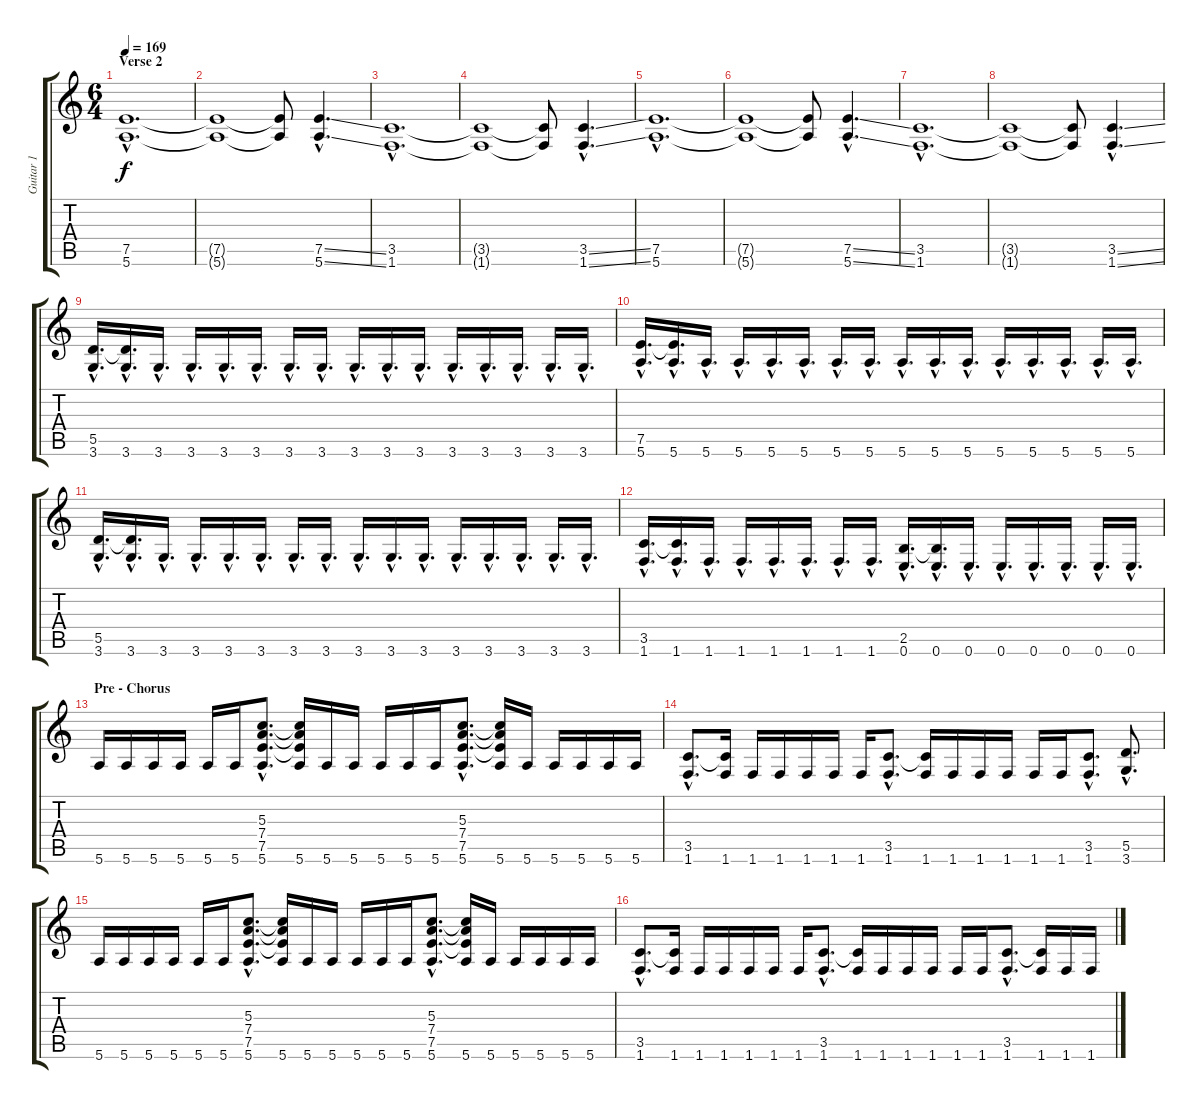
\track ("Guitar 1" "Guitar 1") {instrument distortionguitar}
\staff {score tabs}
\tuning (E4 B3 G3 D3 A2 E2) {hide}
\ts (6 4)
\section ("" "Verse 2")
\tempo 169
\clef g2
\ks c
(7.5{hac} 5.6{hac}).1{d dy f} |
(7.5{t} 5.6{t}).1 (7.5{t} 5.6{t}).8 (7.5{ss hac} 5.6{ss hac}).4{d} |
(3.5{hac} 1.6{hac}).1{d} |
(3.5{t} 1.6{t}).1 (3.5{t} 1.6{t}).8 (3.5{ss hac} 1.6{ss hac}).4{d} |
(7.5{hac} 5.6{hac}).1{d} |
(7.5{t} 5.6{t}).1 (7.5{t} 5.6{t}).8 (7.5{ss hac} 5.6{ss hac}).4{d} |
(3.5{hac} 1.6{hac}).1{d} |
(3.5{t} 1.6{t}).1 (3.5{t} 1.6{t}).8 (3.5{ss hac} 1.6{ss hac}).4{d} |
(5.5{hac} 3.6{hac}).16{d} (5.5{hac t} 3.6{hac}).16{d} 3.6{hac}.16{d} 3.6{hac}.16{d} 3.6{hac}.16{d} 3.6{hac}.16{d} 3.6{hac}.16{d} 3.6{hac}.16{d} 3.6{hac}.16{d} 3.6{hac}.16{d} 3.6{hac}.16{d} 3.6{hac}.16{d} 3.6{hac}.16{d} 3.6{hac}.16{d} 3.6{hac}.16{d} 3.6{hac}.16{d} |
(7.5{hac} 5.6{hac}).16{d} (7.5{hac t} 5.6{hac}).16{d} 5.6{hac}.16{d} 5.6{hac}.16{d} 5.6{hac}.16{d} 5.6{hac}.16{d} 5.6{hac}.16{d} 5.6{hac}.16{d} 5.6{hac}.16{d} 5.6{hac}.16{d} 5.6{hac}.16{d} 5.6{hac}.16{d} 5.6{hac}.16{d} 5.6{hac}.16{d} 5.6{hac}.16{d} 5.6{hac}.16{d} |
(5.5{hac} 3.6{hac}).16{d} (5.5{hac t} 3.6{hac}).16{d} 3.6{hac}.16{d} 3.6{hac}.16{d} 3.6{hac}.16{d} 3.6{hac}.16{d} 3.6{hac}.16{d} 3.6{hac}.16{d} 3.6{hac}.16{d} 3.6{hac}.16{d} 3.6{hac}.16{d} 3.6{hac}.16{d} 3.6{hac}.16{d} 3.6{hac}.16{d} 3.6{hac}.16{d} 3.6{hac}.16{d} |
(3.5{hac} 1.6{hac}).16{d} (3.5{hac t} 1.6{hac}).16{d} 1.6{hac}.16{d} 1.6{hac}.16{d} 1.6{hac}.16{d} 1.6{hac}.16{d} 1.6{hac}.16{d} 1.6{hac}.16{d} (2.5{hac} 0.6{hac}).16{d} (2.5{hac t} 0.6{hac}).16{d} 0.6{hac}.16{d} 0.6{hac}.16{d} 0.6{hac}.16{d} 0.6{hac}.16{d} 0.6{hac}.16{d} 0.6{hac}.16{d} |
\section ("" "Pre - Chorus")
5.6.16 5.6.16 5.6.16 5.6.16 5.6.16 5.6.16 (5.3{hac} 7.4{hac} 7.5{hac} 5.6{hac}).8{d} (5.3{t} 7.4{t} 7.5{t} 5.6).16 5.6.16 5.6.16 5.6.16 5.6.16 5.6.16 (5.3{hac} 7.4{hac} 7.5{hac} 5.6{hac}).8{d} (5.3{t} 7.4{t} 7.5{t} 5.6).16 5.6.16 5.6.16 5.6.16 5.6.16 5.6.16 |
(3.5{hac} 1.6{hac}).8{d} (3.5{t} 1.6).16 1.6.16 1.6.16 1.6.16 1.6.16 1.6.16 (3.5{hac} 1.6{hac}).8{d} (3.5{t} 1.6).16 1.6.16 1.6.16 1.6.16 1.6.16 1.6.16 (3.5{hac} 1.6{hac}).8{d} (5.5{hac} 3.6{hac}).8{d} |
5.6.16 5.6.16 5.6.16 5.6.16 5.6.16 5.6.16 (5.3{hac} 7.4{hac} 7.5{hac} 5.6{hac}).8{d} (5.3{t} 7.4{t} 7.5{t} 5.6).16 5.6.16 5.6.16 5.6.16 5.6.16 5.6.16 (5.3{hac} 7.4{hac} 7.5{hac} 5.6{hac}).8{d} (5.3{t} 7.4{t} 7.5{t} 5.6).16 5.6.16 5.6.16 5.6.16 5.6.16 5.6.16 |
(3.5{hac} 1.6{hac}).8{d} (3.5{t} 1.6).16 1.6.16 1.6.16 1.6.16 1.6.16 1.6.16 (3.5{hac} 1.6{hac}).8{d} (3.5{t} 1.6).16 1.6.16 1.6.16 1.6.16 1.6.16 1.6.16 (3.5{hac} 1.6{hac}).8{d} (3.5{t} 1.6).16 1.6.16 1.6.16
